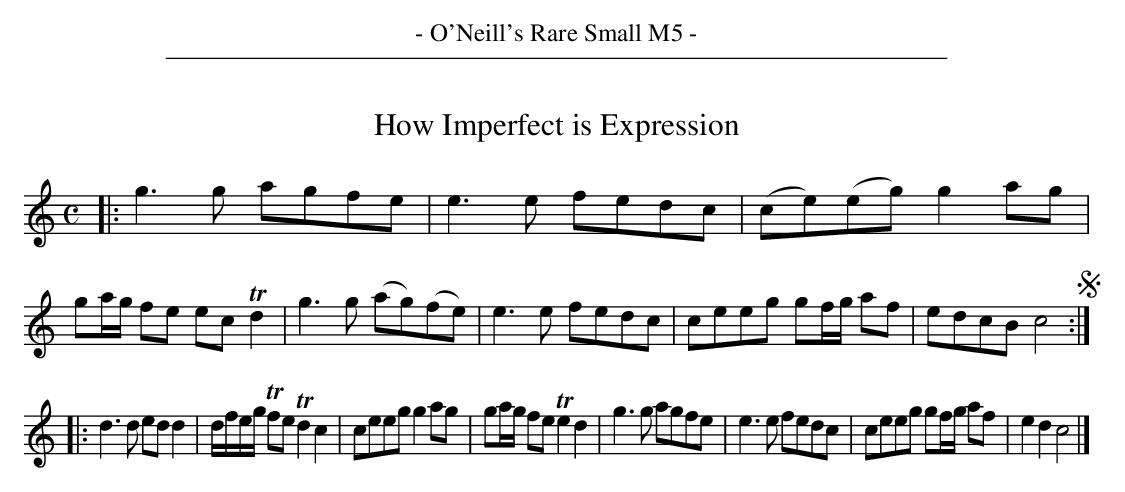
X:1
T: How Imperfect is Expression
M: C
L: 1/8
K: C
|:\
g3g agfe | e3e fedc | (ce)(eg) g2ag | ga/g/ fe ecTd2 |\
g3g (ag)(fe) | e3e fedc | ceeg gf/g/ af | edcB c4 !segno!::
d3d edd2 | d/f/e/g/ Tfe Td2c2 | ceeg g2ag | ga/g/ fe Te2d2 |\
g3g agfe | e3e fedc | ceeg gf/g/ af | e2d2 c4 |]
